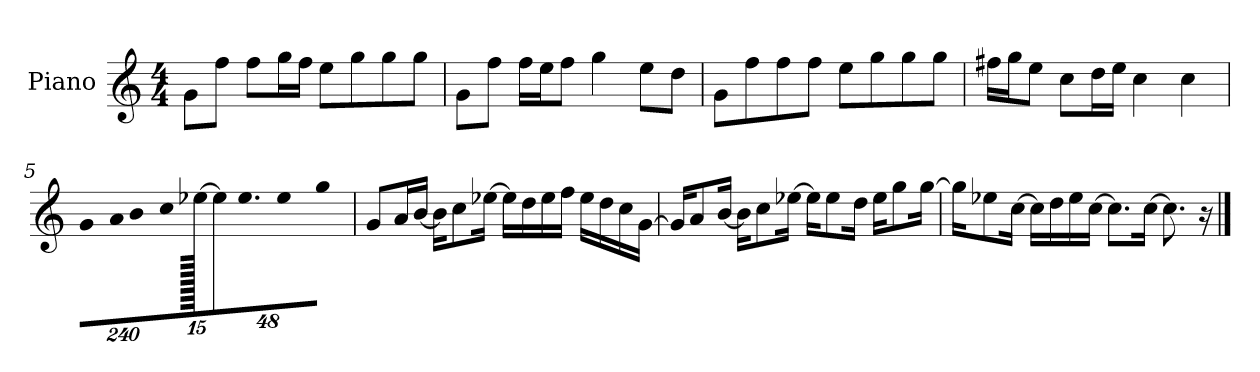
**kern
*part1
*staff1
*I"Piano
*I'P-no
*clefG2
*k[]
*M4/4
*MM90
=1
8g\L
8ff\J
8ff\L
16gg\L
16ff\JJ
8ee\L
8gg\
8gg\
8gg\J
=2
8g\L
8ff\J
16ff\LL
16ee\J
8ff\J
4gg\
8ee\L
8dd\J
=3
8g\L
8ff\
8ff\
8ff\J
8ee\L
8gg\
8gg\
8gg\J
=4
16ff#X\LL
16gg\J
8ee\J
8cc\L
16dd\L
16ee\JJ
4cc\
4cc\
!!LO:LB:g=z
=5
*Xbrackettup
!LO:N:vis=8
960%137g/L
!LO:N:vis=16
1920%137a/K
!LO:N:vis=8
960%137b/
!LO:N:vis=8
960%137cc/J
[1920ee-X\
384%41ee-\L]
!LO:N:vis=16.
960%103ee-\J
!LO:N:vis=8
960%137ee-\
!LO:N:vis=8
960%137gg\J
=6
8g/L
16a/L
[16b/JJ
16b\KL]
8cc\
[16ee-X\Jk
16ee-\LL]
16dd\
16ee-\
16ff\JJ
16ee-\LL
16dd\
16cc\
[16g\JJ
=7
16g/KL]
8a/
[16b/Jk
16b\KL]
8cc\
[16ee-X\Jk
16ee-\KL]
8ee-\
16dd\Jk
16ee-\KL
8gg\
[16gg\Jk
!!LO:LB:g=z
=8
16gg\KL]
8ee-X\
[16cc\Jk
16cc\LL]
16dd\
16ee-\
[16cc\JJ
8.cc\L]
[16cc\Jk
8.cc\]
16r
==
*-
